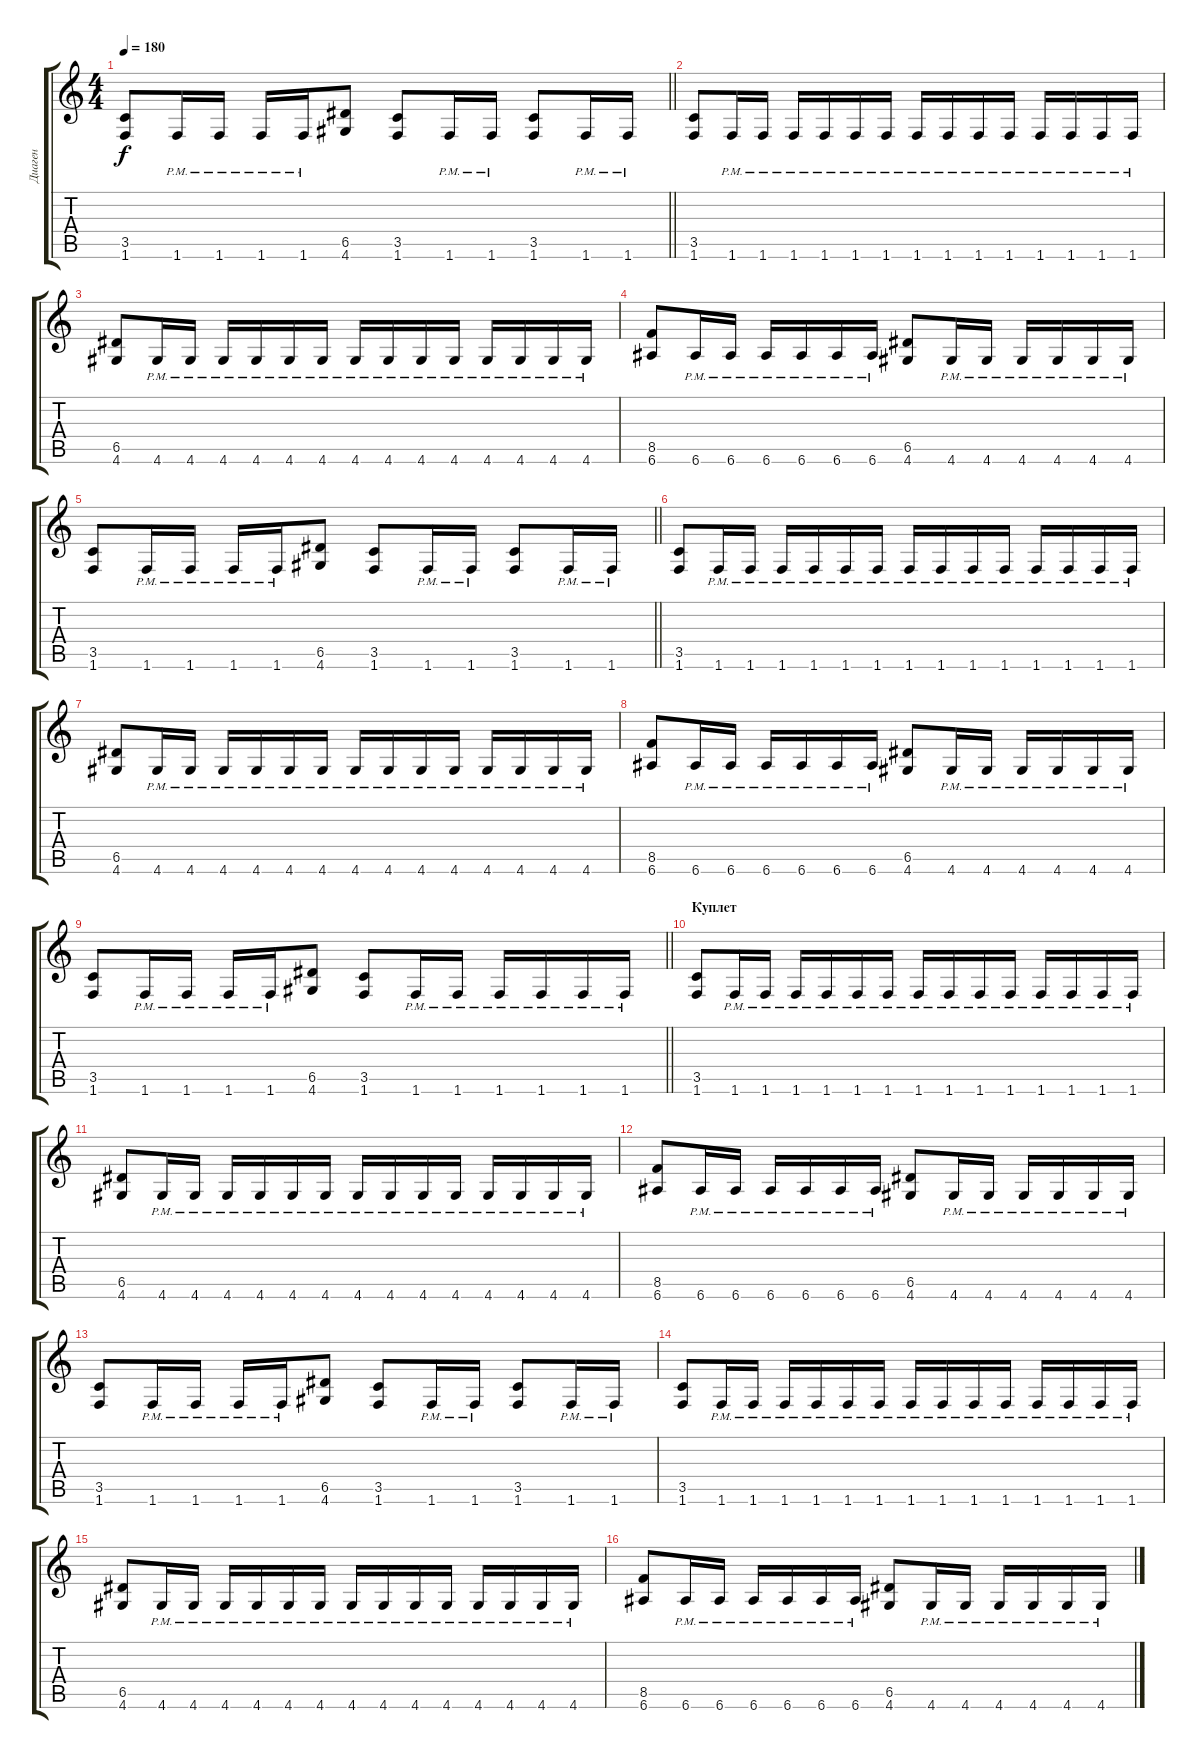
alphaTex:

\track ("Диаген" "Диаген") {instrument distortionguitar}
\staff {score tabs}
\tuning (E4 B3 G3 D3 A2 E2) {hide}
\ts (4 4)
\tempo 180
\clef g2
\barLineRight lightlight
\ks c
(3.5 1.6).8{dy f} 1.6{pm}.16 1.6{pm}.16 1.6{pm}.16 1.6{pm}.16 (6.5 4.6).8 (3.5 1.6).8 1.6{pm}.16 1.6{pm}.16 (3.5 1.6).8 1.6{pm}.16 1.6{pm}.16 |
\section ("" "")
(3.5 1.6).8 1.6{pm}.16 1.6{pm}.16 1.6{pm}.16 1.6{pm}.16 1.6{pm}.16 1.6{pm}.16 1.6{pm}.16 1.6{pm}.16 1.6{pm}.16 1.6{pm}.16 1.6{pm}.16 1.6{pm}.16 1.6{pm}.16 1.6{pm}.16 |
(6.5 4.6).8 4.6{pm}.16 4.6{pm}.16 4.6{pm}.16 4.6{pm}.16 4.6{pm}.16 4.6{pm}.16 4.6{pm}.16 4.6{pm}.16 4.6{pm}.16 4.6{pm}.16 4.6{pm}.16 4.6{pm}.16 4.6{pm}.16 4.6{pm}.16 |
(8.5 6.6).8 6.6{pm}.16 6.6{pm}.16 6.6{pm}.16 6.6{pm}.16 6.6{pm}.16 6.6{pm}.16 (6.5 4.6).8 4.6{pm}.16 4.6{pm}.16 4.6{pm}.16 4.6{pm}.16 4.6{pm}.16 4.6{pm}.16 |
\barLineRight lightlight
(3.5 1.6).8 1.6{pm}.16 1.6{pm}.16 1.6{pm}.16 1.6{pm}.16 (6.5 4.6).8 (3.5 1.6).8 1.6{pm}.16 1.6{pm}.16 (3.5 1.6).8 1.6{pm}.16 1.6{pm}.16 |
(3.5 1.6).8 1.6{pm}.16 1.6{pm}.16 1.6{pm}.16 1.6{pm}.16 1.6{pm}.16 1.6{pm}.16 1.6{pm}.16 1.6{pm}.16 1.6{pm}.16 1.6{pm}.16 1.6{pm}.16 1.6{pm}.16 1.6{pm}.16 1.6{pm}.16 |
(6.5 4.6).8 4.6{pm}.16 4.6{pm}.16 4.6{pm}.16 4.6{pm}.16 4.6{pm}.16 4.6{pm}.16 4.6{pm}.16 4.6{pm}.16 4.6{pm}.16 4.6{pm}.16 4.6{pm}.16 4.6{pm}.16 4.6{pm}.16 4.6{pm}.16 |
(8.5 6.6).8 6.6{pm}.16 6.6{pm}.16 6.6{pm}.16 6.6{pm}.16 6.6{pm}.16 6.6{pm}.16 (6.5 4.6).8 4.6{pm}.16 4.6{pm}.16 4.6{pm}.16 4.6{pm}.16 4.6{pm}.16 4.6{pm}.16 |
\barLineRight lightlight
(3.5 1.6).8 1.6{pm}.16 1.6{pm}.16 1.6{pm}.16 1.6{pm}.16 (6.5 4.6).8 (3.5 1.6).8 1.6{pm}.16 1.6{pm}.16 1.6{pm}.16 1.6{pm}.16 1.6{pm}.16 1.6{pm}.16 |
\section ("" "Куплет")
(3.5 1.6).8 1.6{pm}.16 1.6{pm}.16 1.6{pm}.16 1.6{pm}.16 1.6{pm}.16 1.6{pm}.16 1.6{pm}.16 1.6{pm}.16 1.6{pm}.16 1.6{pm}.16 1.6{pm}.16 1.6{pm}.16 1.6{pm}.16 1.6{pm}.16 |
(6.5 4.6).8 4.6{pm}.16 4.6{pm}.16 4.6{pm}.16 4.6{pm}.16 4.6{pm}.16 4.6{pm}.16 4.6{pm}.16 4.6{pm}.16 4.6{pm}.16 4.6{pm}.16 4.6{pm}.16 4.6{pm}.16 4.6{pm}.16 4.6{pm}.16 |
(8.5 6.6).8 6.6{pm}.16 6.6{pm}.16 6.6{pm}.16 6.6{pm}.16 6.6{pm}.16 6.6{pm}.16 (6.5 4.6).8 4.6{pm}.16 4.6{pm}.16 4.6{pm}.16 4.6{pm}.16 4.6{pm}.16 4.6{pm}.16 |
(3.5 1.6).8 1.6{pm}.16 1.6{pm}.16 1.6{pm}.16 1.6{pm}.16 (6.5 4.6).8 (3.5 1.6).8 1.6{pm}.16 1.6{pm}.16 (3.5 1.6).8 1.6{pm}.16 1.6{pm}.16 |
(3.5 1.6).8 1.6{pm}.16 1.6{pm}.16 1.6{pm}.16 1.6{pm}.16 1.6{pm}.16 1.6{pm}.16 1.6{pm}.16 1.6{pm}.16 1.6{pm}.16 1.6{pm}.16 1.6{pm}.16 1.6{pm}.16 1.6{pm}.16 1.6{pm}.16 |
(6.5 4.6).8 4.6{pm}.16 4.6{pm}.16 4.6{pm}.16 4.6{pm}.16 4.6{pm}.16 4.6{pm}.16 4.6{pm}.16 4.6{pm}.16 4.6{pm}.16 4.6{pm}.16 4.6{pm}.16 4.6{pm}.16 4.6{pm}.16 4.6{pm}.16 |
(8.5 6.6).8 6.6{pm}.16 6.6{pm}.16 6.6{pm}.16 6.6{pm}.16 6.6{pm}.16 6.6{pm}.16 (6.5 4.6).8 4.6{pm}.16 4.6{pm}.16 4.6{pm}.16 4.6{pm}.16 4.6{pm}.16 4.6{pm}.16
